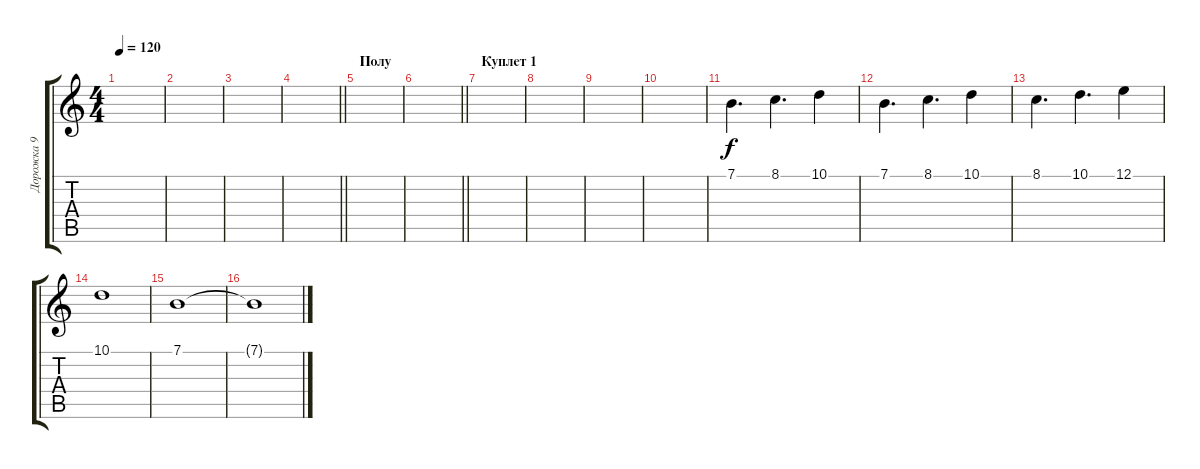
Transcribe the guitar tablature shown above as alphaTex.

\track ("Дорожка 9" "Дорожка 9") {instrument choiraahs}
\staff {score tabs}
\tuning (E4 B3 G3 D3 A2 E2) {hide}
\ts (4 4)
\tempo 120
\clef g2
\ks c
|
|
|
\barLineRight lightlight
|
\section ("" "Полу")
|
\barLineRight lightlight
|
\section ("" "Куплет 1")
|
|
|
|
7.1.4{d} 8.1.4{d} 10.1.4 |
7.1.4{d} 8.1.4{d} 10.1.4 |
8.1.4{d} 10.1.4{d} 12.1.4 |
10.1.1 |
7.1.1 |
7.1{t}.1
